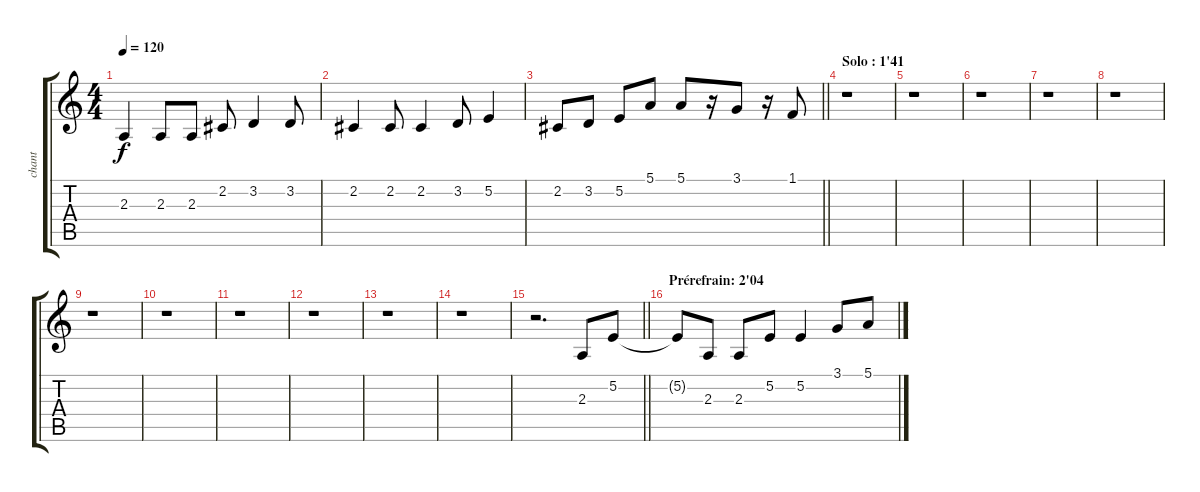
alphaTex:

\track ("chant" "chant") {instrument trumpet}
\staff {score tabs}
\tuning (E4 B3 G3 D3 A2 E2) {hide}
\ts (4 4)
\tempo 120
\clef g2
\ks c
2.3.4{dy f} 2.3.8 2.3.8 2.2.8 3.2.4 3.2.8 |
2.2.4 2.2.8 2.2.4 3.2.8 5.2.4 |
\barLineRight lightlight
2.2.8 3.2.8 5.2.8 5.1.8 5.1.8 r.16 3.1.8 r.16 1.1.8 |
\section ("" "Solo : 1'41")
r.1 |
r.1 |
r.1 |
r.1 |
r.1 |
r.1 |
r.1 |
r.1 |
r.1 |
r.1 |
r.1 |
\barLineRight lightlight
r.2{d} 2.3.8 5.2.8 |
\section ("" "Prérefrain: 2'04")
5.2{t}.8 2.3.8 2.3.8 5.2.8 5.2.4 3.1.8 5.1.8
